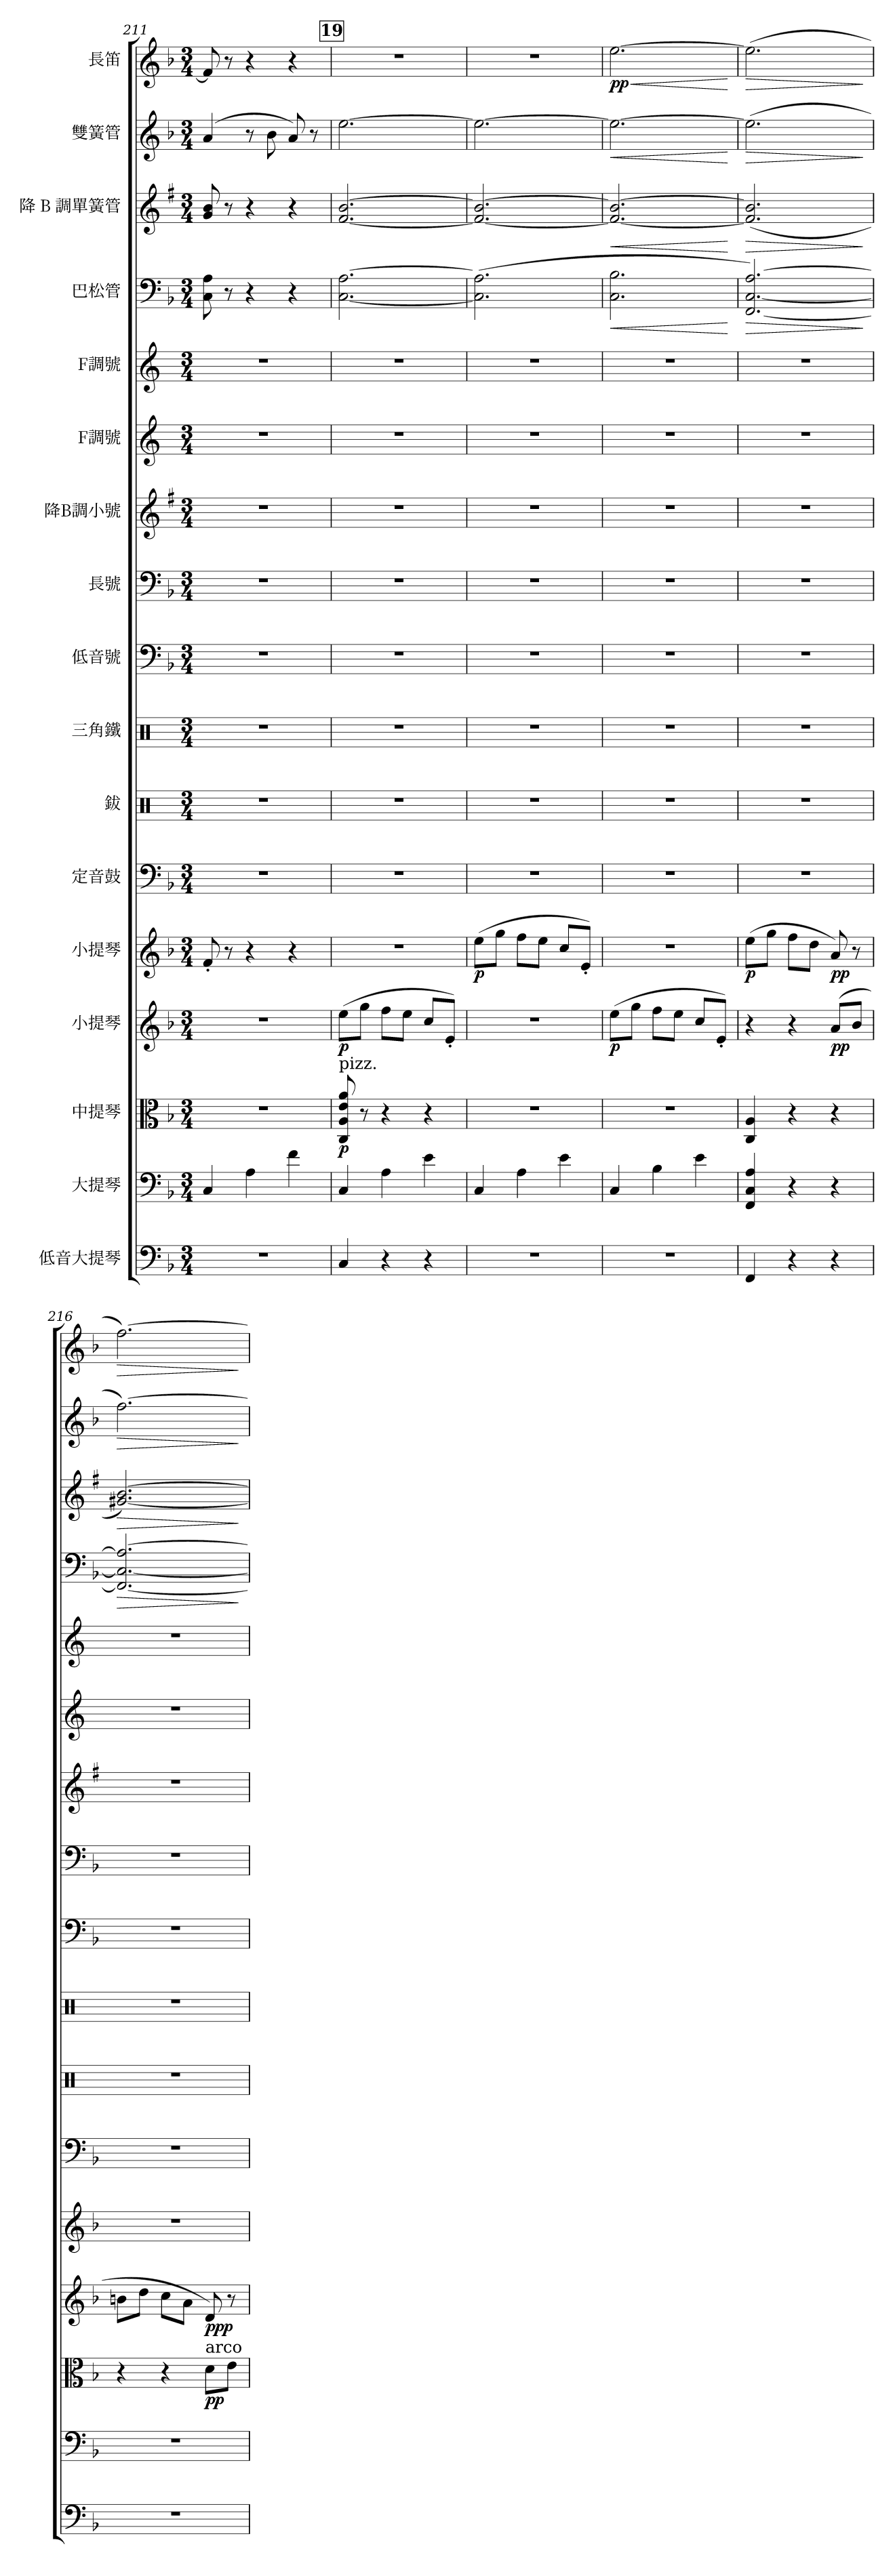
**kern	**kern	**kern	**dynam	**kern	**dynam	**kern	**dynam	**kern	**kern	**kern	**kern	**kern	**kern	**kern	**kern	**kern	**dynam	**kern	**dynam	**kern	**dynam	**kern	**dynam
*part17	*part16	*part15	*part15	*part14	*part14	*part13	*part13	*part12	*part11	*part10	*part9	*part8	*part7	*part6	*part5	*part4	*part4	*part3	*part3	*part2	*part2	*part1	*part1
*staff17	*staff16	*staff15	*staff15	*staff14	*staff14	*staff13	*staff13	*staff12	*staff11	*staff10	*staff9	*staff8	*staff7	*staff6	*staff5	*staff4	*staff4	*staff3	*staff3	*staff2	*staff2	*staff1	*staff1
*I"低音大提琴	*I"大提琴	*I"中提琴	*	*I"小提琴	*	*I"小提琴	*	*I"定音鼓	*I"鈸	*I"三角鐵	*I"低音號	*I"長號	*I"降B調小號	*I"F調號	*I"F調號	*I"巴松管	*	*I"降 B 調單簧管	*	*I"雙簧管	*	*I"長笛	*
*clefF4	*clefF4	*clefC3	*	*clefG2	*	*clefG2	*	*clefF4	*clefX	*clefX	*clefF4	*clefF4	*clefG2	*clefG2	*clefG2	*clefF4	*	*clefG2	*	*clefG2	*	*clefG2	*
*ITrd7c12	*	*	*	*	*	*	*	*	*	*	*	*	*ITrd1c2	*ITrd4c7	*ITrd4c7	*	*	*ITrd1c2	*	*	*	*	*
*k[b-]	*k[b-]	*k[b-]	*	*k[b-]	*	*k[b-]	*	*k[b-]	*k[]	*k[]	*k[b-]	*k[b-]	*k[b-]	*k[b-]	*k[b-]	*k[b-]	*	*k[b-]	*	*k[b-]	*	*k[b-]	*
*M3/4	*M3/4	*M3/4	*	*M3/4	*	*M3/4	*	*M3/4	*M3/4	*M3/4	*M3/4	*M3/4	*M3/4	*M3/4	*M3/4	*M3/4	*	*M3/4	*	*M3/4	*	*M3/4	*
=211	=211	=211	=211	=211	=211	=211	=211	=211	=211	=211	=211	=211	=211	=211	=211	=211	=211	=211	=211	=211	=211	=211	=211
2.r	4C/	2.r	.	2.r	.	8f'/	.	2.r	2.r	2.r	2.r	2.r	2.r	2.r	2.r	8C\ 8A\	.	8f/ 8a/	.	(>4a/	.	8f/]	.
.	.	.	.	.	.	8r	.	.	.	.	.	.	.	.	.	8r	.	8r	.	.	.	8r	.
.	4A\	.	.	.	.	4r	.	.	.	.	.	.	.	.	.	4r	.	4r	.	8r	.	4r	.
.	.	.	.	.	.	.	.	.	.	.	.	.	.	.	.	.	.	.	.	8b-\	.	.	.
.	4f\	.	.	.	.	4r	.	.	.	.	.	.	.	.	.	4r	.	4r	.	8a/)	.	4r	.
.	.	.	.	.	.	.	.	.	.	.	.	.	.	.	.	.	.	.	.	8r	.	.	.
!!LO:REH:place=s1:a:B:fs=14:t=19
=212	=212	=212	=212	=212	=212	=212	=212	=212	=212	=212	=212	=212	=212	=212	=212	=212	=212	=212	=212	=212	=212	=212	=212
!	!	!LO:TX:a:t=pizz.	!	!	!	!	!	!	!	!	!	!	!	!	!	!	!	!	!	!	!	!	!
!	!	!	!LO:DY:b	!	!LO:DY:b	!	!	!	!	!	!	!	!	!	!	!	!	!	!	!	!	!	!
4CC/	4C/	8C/ 8A/ 8e/ 8a/	p	(>8ee\L	p	2.r	.	2.r	2.r	2.r	2.r	2.r	2.r	2.r	2.r	[2.C\ [2.A\	.	[2.e/ [2.a/	.	[2.ee\	.	2.r	.
.	.	8r	.	8gg\J	.	.	.	.	.	.	.	.	.	.	.	.	.	.	.	.	.	.	.
4r	4A\	4r	.	8ff\L	.	.	.	.	.	.	.	.	.	.	.	.	.	.	.	.	.	.	.
.	.	.	.	8ee\J	.	.	.	.	.	.	.	.	.	.	.	.	.	.	.	.	.	.	.
4r	4e\	4r	.	8cc/L	.	.	.	.	.	.	.	.	.	.	.	.	.	.	.	.	.	.	.
.	.	.	.	8e'/J)	.	.	.	.	.	.	.	.	.	.	.	.	.	.	.	.	.	.	.
!!LO:PB:g=z
=213	=213	=213	=213	=213	=213	=213	=213	=213	=213	=213	=213	=213	=213	=213	=213	=213	=213	=213	=213	=213	=213	=213	=213
!	!	!	!	!	!	!	!LO:DY:b	!	!	!	!	!	!	!	!	!	!	!	!	!	!	!	!
2.r	4C/	2.r	.	2.r	.	(>8ee\L	p	2.r	2.r	2.r	2.r	2.r	2.r	2.r	2.r	(>2.C\] 2.A\]	.	2.e/_ 2.a/_	.	2.ee\_	.	2.r	.
.	.	.	.	.	.	8gg\J	.	.	.	.	.	.	.	.	.	.	.	.	.	.	.	.	.
.	4A\	.	.	.	.	8ff\L	.	.	.	.	.	.	.	.	.	.	.	.	.	.	.	.	.
.	.	.	.	.	.	8ee\J	.	.	.	.	.	.	.	.	.	.	.	.	.	.	.	.	.
.	4e\	.	.	.	.	8cc/L	.	.	.	.	.	.	.	.	.	.	.	.	.	.	.	.	.
.	.	.	.	.	.	8e'/J)	.	.	.	.	.	.	.	.	.	.	.	.	.	.	.	.	.
=214	=214	=214	=214	=214	=214	=214	=214	=214	=214	=214	=214	=214	=214	=214	=214	=214	=214	=214	=214	=214	=214	=214	=214
!	!	!	!	!	!LO:DY:b	!	!	!	!	!	!	!	!	!	!	!	!LO:HP:b	!	!LO:HP:b	!	!LO:HP:b	!	!LO:HP:b
!	!	!	!	!	!	!	!	!	!	!	!	!	!	!	!	!	!	!	!	!	!	!	!LO:DY:n=1:b
2.r	4C/	2.r	.	(>8ee\L	p	2.r	.	2.r	2.r	2.r	2.r	2.r	2.r	2.r	2.r	2.C\ 2.B-\	<	2.e/_ 2.a/_	<	2.ee\_	<	[2.ee\	< pp
.	.	.	.	8gg\J	.	.	.	.	.	.	.	.	.	.	.	.	.	.	.	.	.	.	.
.	4B-\	.	.	8ff\L	.	.	.	.	.	.	.	.	.	.	.	.	.	.	.	.	.	.	.
.	.	.	.	8ee\J	.	.	.	.	.	.	.	.	.	.	.	.	.	.	.	.	.	.	.
.	4e\	.	.	8cc/L	.	.	.	.	.	.	.	.	.	.	.	.	.	.	.	.	.	.	.
.	.	.	.	8e'/J)	.	.	.	.	.	.	.	.	.	.	.	.	.	.	.	.	.	.	.
.	.	.	.	.	.	.	.	.	.	.	.	.	.	.	.	.	[	.	[	.	[	.	[
=215	=215	=215	=215	=215	=215	=215	=215	=215	=215	=215	=215	=215	=215	=215	=215	=215	=215	=215	=215	=215	=215	=215	=215
!	!	!	!	!	!	!	!LO:DY:b	!	!	!	!	!	!	!	!	!	!LO:HP:b	!	!LO:HP:b	!	!LO:HP:b	!	!LO:HP:b
4FFF/	4FF/ 4C/ 4A/	4C/ 4A/	.	4r	.	(>8ee\L	p	2.r	2.r	2.r	2.r	2.r	2.r	2.r	2.r	[2.FF/ [2.C/ [2.A/)	>	(<2.e/] 2.a/]	>	(>2.ee\]	>	(>2.ee\]	>
.	.	.	.	.	.	8gg\J	.	.	.	.	.	.	.	.	.	.	.	.	.	.	.	.	.
4r	4r	4r	.	4r	.	8ff\L	.	.	.	.	.	.	.	.	.	.	.	.	.	.	.	.	.
.	.	.	.	.	.	8dd\J	.	.	.	.	.	.	.	.	.	.	.	.	.	.	.	.	.
!	!	!	!	!	!LO:DY:b	!	!LO:DY:b	!	!	!	!	!	!	!	!	!	!	!	!	!	!	!	!
4r	4r	4r	.	(<8a/L	pp	8a/)	pp	.	.	.	.	.	.	.	.	.	.	.	.	.	.	.	.
.	.	.	.	8b-/J	.	8r	.	.	.	.	.	.	.	.	.	.	.	.	.	.	.	.	.
.	.	.	.	.	.	.	.	.	.	.	.	.	.	.	.	.	]	.	]	.	]	.	]
=216	=216	=216	=216	=216	=216	=216	=216	=216	=216	=216	=216	=216	=216	=216	=216	=216	=216	=216	=216	=216	=216	=216	=216
!	!	!	!	!	!	!	!	!	!	!	!	!	!	!	!	!	!LO:HP:b	!	!LO:HP:b	!	!LO:HP:b	!	!LO:HP:b
2.r	2.r	4r	.	8bn\L	.	2.r	.	2.r	2.r	2.r	2.r	2.r	2.r	2.r	2.r	2.FF/_ 2.C/_ 2.A/_	>	[2.f#X/ [2.a/)	>	[2.ff\)	>	[2.ff\)	>
.	.	.	.	8dd\J	.	.	.	.	.	.	.	.	.	.	.	.	.	.	.	.	.	.	.
.	.	4r	.	8cc\L	.	.	.	.	.	.	.	.	.	.	.	.	.	.	.	.	.	.	.
.	.	.	.	8a\J	.	.	.	.	.	.	.	.	.	.	.	.	.	.	.	.	.	.	.
!	!	!LO:TX:a:t=arco	!	!	!	!	!	!	!	!	!	!	!	!	!	!	!	!	!	!	!	!	!
!	!	!	!LO:DY:b	!	!LO:DY:b	!	!	!	!	!	!	!	!	!	!	!	!	!	!	!	!	!	!
.	.	8d\L	pp	8d/)	ppp	.	.	.	.	.	.	.	.	.	.	.	.	.	.	.	.	.	.
.	.	8e\J	.	8r	.	.	.	.	.	.	.	.	.	.	.	.	.	.	.	.	.	.	.
.	.	.	.	.	.	.	.	.	.	.	.	.	.	.	.	.	]	.	]	.	]	.	]
=	=	=	=	=	=	=	=	=	=	=	=	=	=	=	=	=	=	=	=	=	=	=	=
*-	*-	*-	*-	*-	*-	*-	*-	*-	*-	*-	*-	*-	*-	*-	*-	*-	*-	*-	*-	*-	*-	*-	*-
